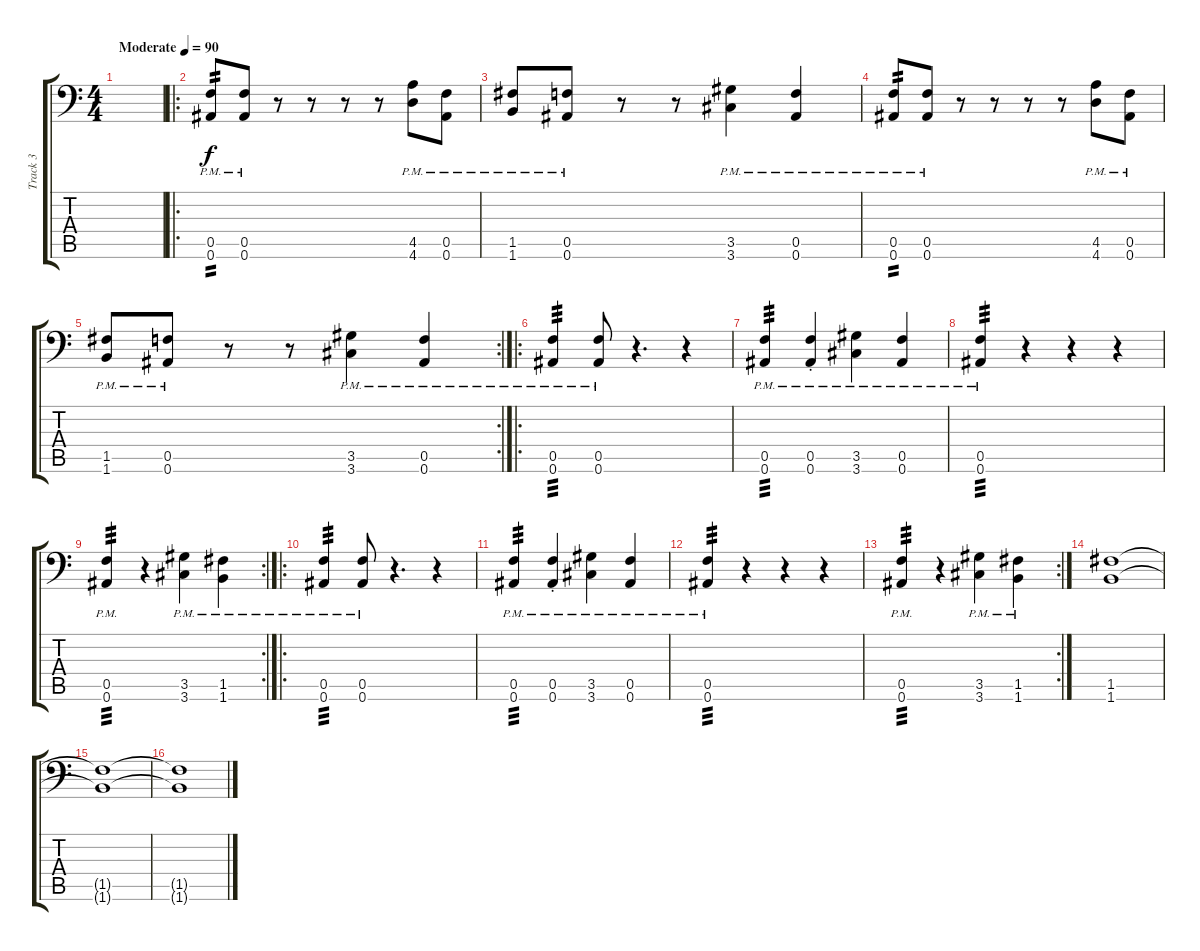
\track ("Track 3" "Track 3") {instrument distortionguitar}
\staff {score tabs}
\tuning (C4 G3 Eb3 Bb2 F2 Bb1) {hide}
\ts (4 4)
\tempo (90 "Moderate")
\clef f4
\ks c
|
\ro
(0.5{pm} 0.6{pm}).8{tp 2} (0.5{pm} 0.6{pm}).8 r.8 r.8 r.8 r.8 (4.5{pm} 4.6{pm}).8 (0.5{pm} 0.6{pm}).8 |
(1.5{pm} 1.6{pm}).8 (0.5{pm} 0.6{pm}).8 r.8 r.8 (3.5{pm} 3.6{pm}).4 (0.5{pm} 0.6{pm}).4 |
(0.5{pm} 0.6{pm}).8{tp 2} (0.5{pm} 0.6{pm}).8 r.8 r.8 r.8 r.8 (4.5{pm} 4.6{pm}).8 (0.5{pm} 0.6{pm}).8 |
\rc 2
(1.5{pm} 1.6{pm}).8 (0.5{pm} 0.6{pm}).8 r.8 r.8 (3.5{pm} 3.6{pm}).4 (0.5{pm} 0.6{pm}).4 |
\ro
(0.5{pm} 0.6{pm}).4{tp 3} (0.5{pm} 0.6{pm}).8 r.4{d} r.4 |
(0.5{pm} 0.6{pm}).4{tp 3} (0.5{pm st} 0.6{pm st}).4 (3.5{pm} 3.6).4 (0.5{pm} 0.6).4 |
(0.5{pm} 0.6{pm}).4{tp 3} r.4 r.4 r.4 |
\rc 2
(0.5{pm} 0.6{pm}).4{tp 3} r.4 (3.5{pm} 3.6).4 (1.5{pm} 1.6).4 |
\ro
(0.5{pm} 0.6{pm}).4{tp 3} (0.5{pm} 0.6{pm}).8 r.4{d} r.4 |
(0.5{pm} 0.6{pm}).4{tp 3} (0.5{pm st} 0.6{pm st}).4 (3.5{pm} 3.6).4 (0.5{pm} 0.6).4 |
(0.5{pm} 0.6{pm}).4{tp 3} r.4 r.4 r.4 |
\rc 2
(0.5{pm} 0.6{pm}).4{tp 3} r.4 (3.5{pm} 3.6).4 (1.5{pm} 1.6).4 |
(1.5 1.6).1 |
(1.5{t} 1.6{t}).1 |
(1.5{t} 1.6{t}).1
